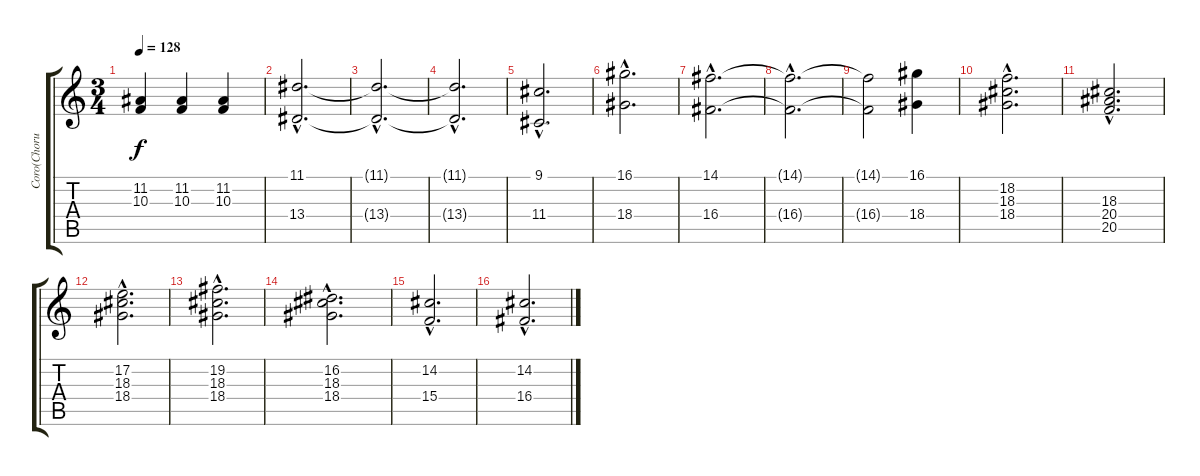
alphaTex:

\track ("Coro(Chorus)" "Coro(Choru") {instrument choiraahs}
\staff {score tabs}
\tuning (E4 B3 G3 D3 A2 E2) {hide}
\ts (3 4)
\tempo 128
\clef g2
\ks c
(11.2 10.3).4{dy f} (11.2 10.3).4 (11.2 10.3).4 |
(11.1{hac} 13.4{hac}).2{d} |
(11.1{hac t} 13.4{hac t}).2{d} |
(11.1{hac t} 13.4{hac t}).2{d} |
(9.1{hac} 11.4{hac}).2{d} |
(16.1{hac} 18.4{hac}).2{d} |
(14.1{hac} 16.4{hac}).2{d} |
(14.1{hac t} 16.4{hac t}).2{d} |
(14.1{t} 16.4{t}).2 (16.1 18.4).4 |
(18.2{hac} 18.3{hac} 18.4{hac}).2{d} |
(18.3{hac} 20.4{hac} 20.5{hac}).2{d} |
(17.2{hac} 18.3{hac} 18.4{hac}).2{d} |
(19.2{hac} 18.3{hac} 18.4{hac}).2{d} |
(16.2{hac} 18.3{hac} 18.4{hac}).2{d} |
(14.2{hac} 15.4{hac}).2{d} |
(14.2{hac} 16.4{hac}).2{d}
